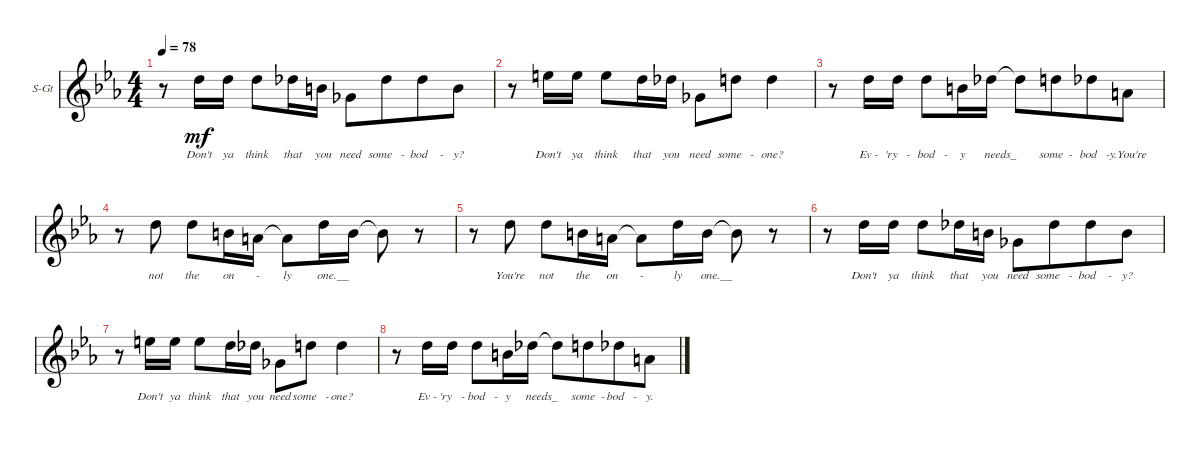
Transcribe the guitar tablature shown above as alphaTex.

\defaultSystemsLayout 4
\bracketExtendMode groupsimilarinstruments
\firstSystemTrackNameOrientation horizontal
\otherSystemsTrackNameOrientation horizontal
\track ("Guitar R" "S-Gt") {instrument acousticguitarsteel}
\staff {score}
\tuning (Eb4 Bb3 Gb3 Db3 Ab2 Eb2)
\ts (4 4)
\tempo 78
\clef g2
\ks eb
r.8{dy mf} 4.2.16{lyrics (0 "Don't      ") lyrics (1 "") lyrics (2 "") lyrics (3 "") lyrics (4 "")} 4.2.16{lyrics (0 "ya") lyrics (1 "") lyrics (2 "") lyrics (3 "") lyrics (4 "")} 4.2.8{lyrics (0 "think") lyrics (1 "") lyrics (2 "") lyrics (3 "") lyrics (4 "")} 3.2.16{lyrics (0 "that") lyrics (1 "") lyrics (2 "") lyrics (3 "") lyrics (4 "")} 1.2.16{lyrics (0 " you") lyrics (1 "") lyrics (2 "") lyrics (3 "") lyrics (4 "")} 0.3.8{lyrics (0 "need") lyrics (1 "") lyrics (2 "") lyrics (3 "") lyrics (4 "") beam merge} 3.2.8{lyrics (0 "some   -") lyrics (1 "") lyrics (2 "") lyrics (3 "") lyrics (4 "") beam merge} 3.2.8{lyrics (0 "   bod    -") lyrics (1 "") lyrics (2 "") lyrics (3 "") lyrics (4 "") beam merge} 1.2.8{lyrics (0 "y?") lyrics (1 "") lyrics (2 "") lyrics (3 "") lyrics (4 "")} |
r.8 1.1.16{lyrics (0 "Don't") lyrics (1 "") lyrics (2 "") lyrics (3 "") lyrics (4 "")} 1.1.16{lyrics (0 "ya") lyrics (1 "") lyrics (2 "") lyrics (3 "") lyrics (4 "")} 1.1.8{lyrics (0 "think") lyrics (1 "") lyrics (2 "") lyrics (3 "") lyrics (4 "")} 4.2.16{lyrics (0 "that") lyrics (1 "") lyrics (2 "") lyrics (3 "") lyrics (4 "")} 3.2.16{lyrics (0 "you") lyrics (1 "") lyrics (2 "") lyrics (3 "") lyrics (4 "")} 0.3.8{lyrics (0 "need") lyrics (1 "") lyrics (2 "") lyrics (3 "") lyrics (4 "")} 4.2.8{lyrics (0 "some   -") lyrics (1 "") lyrics (2 "") lyrics (3 "") lyrics (4 "")} 4.2.4{lyrics (0 "one?") lyrics (1 "") lyrics (2 "") lyrics (3 "") lyrics (4 "")} |
r.8 4.2.16{lyrics (0 "Ev -") lyrics (1 "") lyrics (2 "") lyrics (3 "") lyrics (4 "")} 4.2.16{lyrics (0 "'ry   -") lyrics (1 "") lyrics (2 "") lyrics (3 "") lyrics (4 "")} 4.2.8{lyrics (0 "    bod   -") lyrics (1 "") lyrics (2 "") lyrics (3 "") lyrics (4 "")} 5.3.16{lyrics (0 "y") lyrics (1 "") lyrics (2 "") lyrics (3 "") lyrics (4 "")} 3.2.16{lyrics (0 "      needs_") lyrics (1 "") lyrics (2 "") lyrics (3 "") lyrics (4 "")} 3.2{t}.8{lyrics (0 "") lyrics (1 "") lyrics (2 "") lyrics (3 "") lyrics (4 "") beam merge} 4.2.8{lyrics (0 "some  -") lyrics (1 "") lyrics (2 "") lyrics (3 "") lyrics (4 "") beam merge} 3.2.8{lyrics (0 "  bod   -") lyrics (1 "") lyrics (2 "") lyrics (3 "") lyrics (4 "") beam merge} 3.3.8{lyrics (0 "y.You're") lyrics (1 "") lyrics (2 "") lyrics (3 "") lyrics (4 "")} |
r.8 4.2.8{lyrics (0 "not") lyrics (1 "") lyrics (2 "") lyrics (3 "") lyrics (4 "")} 4.2.8{lyrics (0 "the") lyrics (1 "") lyrics (2 "") lyrics (3 "") lyrics (4 "")} 5.3.16{lyrics (0 "on") lyrics (1 "") lyrics (2 "") lyrics (3 "") lyrics (4 "")} 3.3.16{lyrics (0 "-") lyrics (1 "") lyrics (2 "") lyrics (3 "") lyrics (4 "")} 3.3{t}.8{lyrics (0 "ly") lyrics (1 "") lyrics (2 "") lyrics (3 "") lyrics (4 "")} 4.2.16{lyrics (0 "      one.__") lyrics (1 "") lyrics (2 "") lyrics (3 "") lyrics (4 "")} 5.3.16{lyrics (0 "") lyrics (1 "") lyrics (2 "") lyrics (3 "") lyrics (4 "")} 5.3{t}.8{lyrics (0 "") lyrics (1 "") lyrics (2 "") lyrics (3 "") lyrics (4 "")} r.8 |
r.8 4.2.8{lyrics (0 "You're") lyrics (1 "") lyrics (2 "") lyrics (3 "") lyrics (4 "")} 4.2.8{lyrics (0 "not") lyrics (1 "") lyrics (2 "") lyrics (3 "") lyrics (4 "")} 5.3.16{lyrics (0 "the") lyrics (1 "") lyrics (2 "") lyrics (3 "") lyrics (4 "")} 3.3.16{lyrics (0 "on") lyrics (1 "") lyrics (2 "") lyrics (3 "") lyrics (4 "")} 3.3{t}.8{lyrics (0 "-") lyrics (1 "") lyrics (2 "") lyrics (3 "") lyrics (4 "")} 4.2.16{lyrics (0 "ly") lyrics (1 "") lyrics (2 "") lyrics (3 "") lyrics (4 "")} 5.3.16{lyrics (0 "      one.__") lyrics (1 "") lyrics (2 "") lyrics (3 "") lyrics (4 "")} 5.3{t}.8{lyrics (0 "") lyrics (1 "") lyrics (2 "") lyrics (3 "") lyrics (4 "")} r.8 |
r.8 4.2.16{lyrics (0 "Don't      ") lyrics (1 "") lyrics (2 "") lyrics (3 "") lyrics (4 "")} 4.2.16{lyrics (0 "ya") lyrics (1 "") lyrics (2 "") lyrics (3 "") lyrics (4 "")} 4.2.8{lyrics (0 "think") lyrics (1 "") lyrics (2 "") lyrics (3 "") lyrics (4 "")} 3.2.16{lyrics (0 "that") lyrics (1 "") lyrics (2 "") lyrics (3 "") lyrics (4 "")} 1.2.16{lyrics (0 " you") lyrics (1 "") lyrics (2 "") lyrics (3 "") lyrics (4 "")} 0.3.8{lyrics (0 "need") lyrics (1 "") lyrics (2 "") lyrics (3 "") lyrics (4 "") beam merge} 3.2.8{lyrics (0 "some   -") lyrics (1 "") lyrics (2 "") lyrics (3 "") lyrics (4 "") beam merge} 3.2.8{lyrics (0 "   bod    -") lyrics (1 "") lyrics (2 "") lyrics (3 "") lyrics (4 "") beam merge} 1.2.8{lyrics (0 "y?") lyrics (1 "") lyrics (2 "") lyrics (3 "") lyrics (4 "")} |
r.8 1.1.16{lyrics (0 "Don't") lyrics (1 "") lyrics (2 "") lyrics (3 "") lyrics (4 "")} 1.1.16{lyrics (0 "ya") lyrics (1 "") lyrics (2 "") lyrics (3 "") lyrics (4 "")} 1.1.8{lyrics (0 "think") lyrics (1 "") lyrics (2 "") lyrics (3 "") lyrics (4 "")} 4.2.16{lyrics (0 "that") lyrics (1 "") lyrics (2 "") lyrics (3 "") lyrics (4 "")} 3.2.16{lyrics (0 "you") lyrics (1 "") lyrics (2 "") lyrics (3 "") lyrics (4 "")} 0.3.8{lyrics (0 "need") lyrics (1 "") lyrics (2 "") lyrics (3 "") lyrics (4 "")} 4.2.8{lyrics (0 "some   -") lyrics (1 "") lyrics (2 "") lyrics (3 "") lyrics (4 "")} 4.2.4{lyrics (0 "one?") lyrics (1 "") lyrics (2 "") lyrics (3 "") lyrics (4 "")} |
r.8 4.2.16{lyrics (0 "Ev -") lyrics (1 "") lyrics (2 "") lyrics (3 "") lyrics (4 "")} 4.2.16{lyrics (0 "'ry   -") lyrics (1 "") lyrics (2 "") lyrics (3 "") lyrics (4 "")} 4.2.8{lyrics (0 "    bod   -") lyrics (1 "") lyrics (2 "") lyrics (3 "") lyrics (4 "")} 5.3.16{lyrics (0 "y") lyrics (1 "") lyrics (2 "") lyrics (3 "") lyrics (4 "")} 3.2.16{lyrics (0 "      needs_") lyrics (1 "") lyrics (2 "") lyrics (3 "") lyrics (4 "")} 3.2{t}.8{lyrics (0 "") lyrics (1 "") lyrics (2 "") lyrics (3 "") lyrics (4 "") beam merge} 4.2.8{lyrics (0 "some  -") lyrics (1 "") lyrics (2 "") lyrics (3 "") lyrics (4 "") beam merge} 3.2.8{lyrics (0 "  bod   -") lyrics (1 "") lyrics (2 "") lyrics (3 "") lyrics (4 "") beam merge} 3.3.8{lyrics (0 "y.") lyrics (1 "") lyrics (2 "") lyrics (3 "") lyrics (4 "")}
